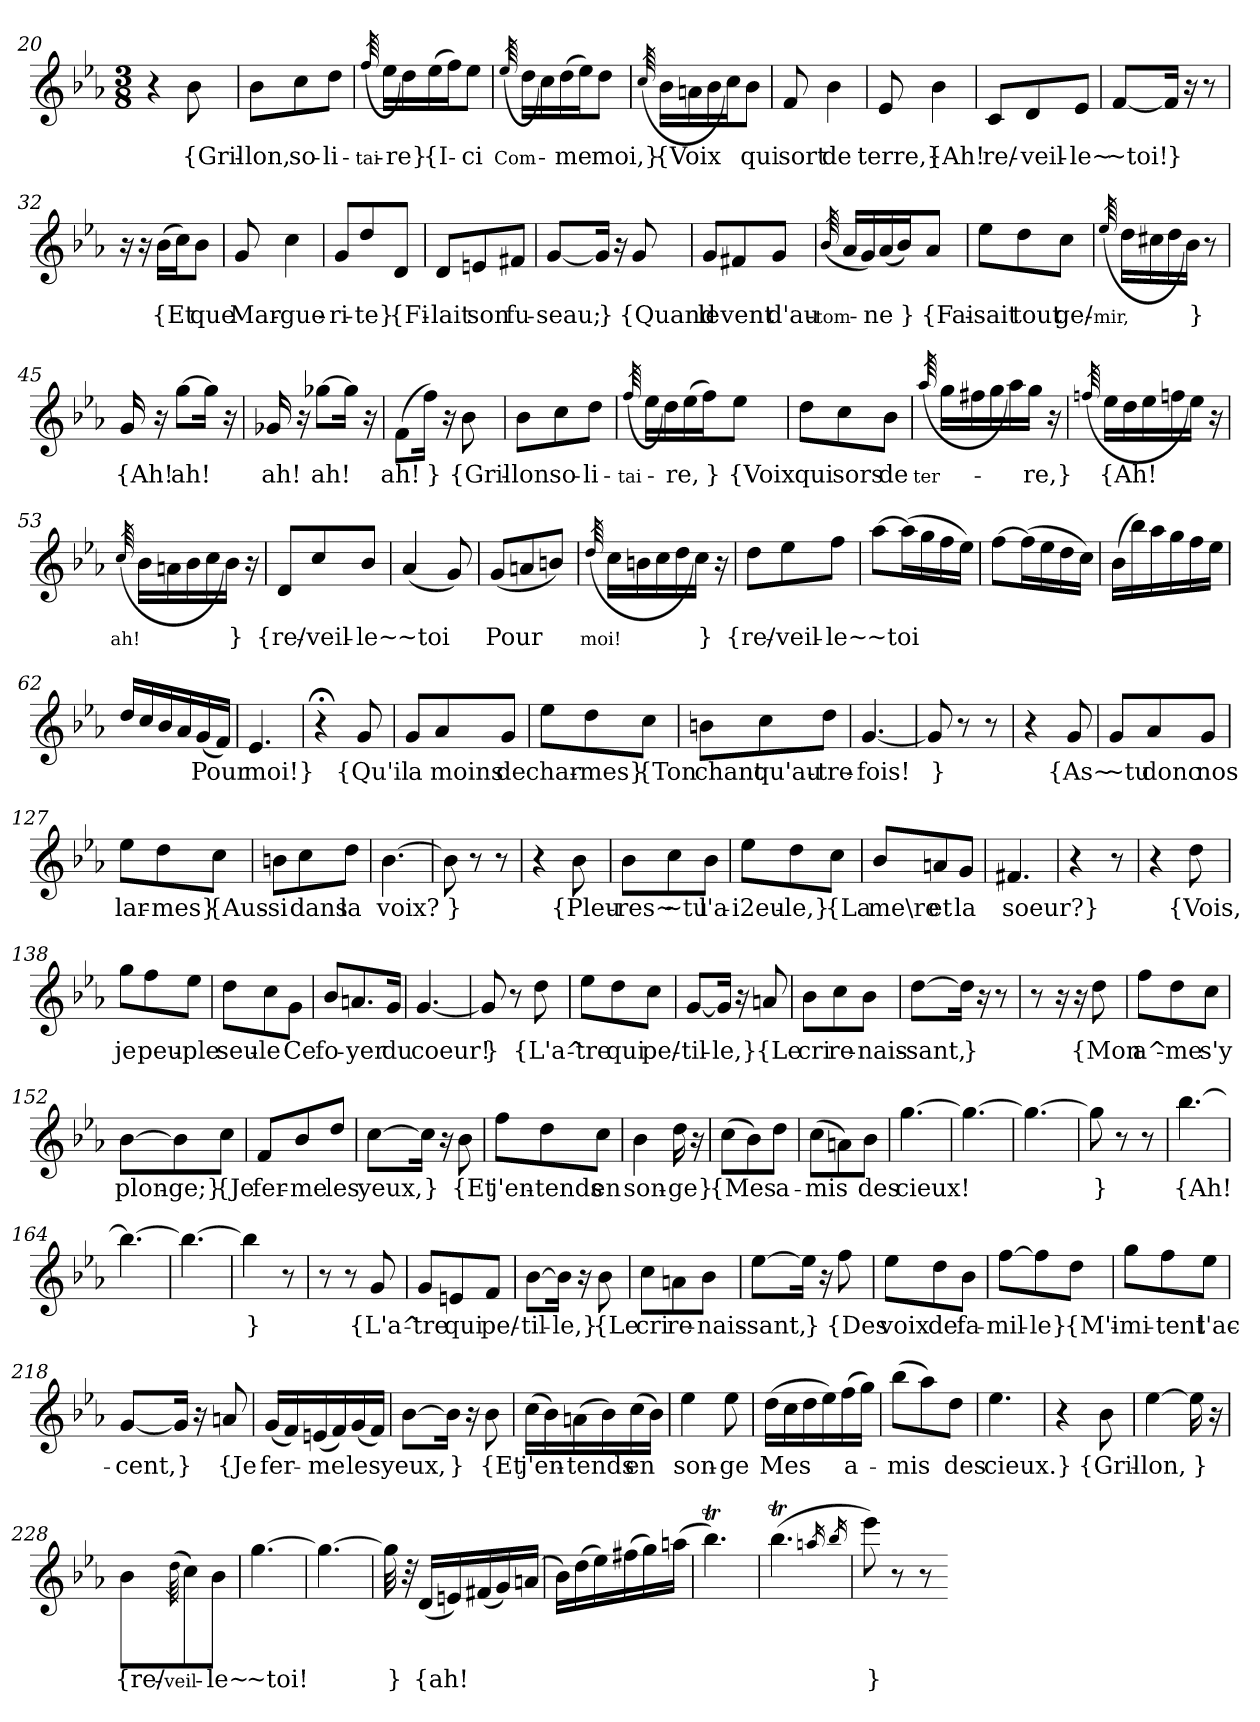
**kern	**text
*part1	*part1
*staff1	*staff1
*clefG2	*
*k[b-e-a-]	*
*M3/8	*
=20	=20
4r	.
8b-	{Gril-
=21	=21
8b-\L	-lon,
8cc\	so-
8dd\J	-li-
=22	=22
(64qff	-tai-
16ee-\LL	.
16dd\)	-re}
(16ee-\	{I-
16ff\J)	.
8ee-\J	-ci
=23	=23
(64qee-	Com-
16dd\LL	.
16cc\)	.
(16dd\	-me
16ee-\J)	.
8dd\J	moi,}
=24	=24
(64qcc	.
16b-\LL	{Voix
16an\	.
16b-\	.
16cc\J)	.
8b-\J	qui
=25	=25
8f	sort
4b-	de
=26	=26
8e-	terre,}
4b-	{Ah!
=27	=27
8c/L	re/-
8d/	-veil-
8e-/J	-le~
=28	=28
[8f/L	~toi!
16f/Jk]	}
16r	.
8r	.
=32	=32
16r	.
16r	.
(16b-\LL	{Et
16cc\J)	.
8b-\J	que
=33	=33
8g	Mar-
4cc	-gue-
=34	=34
8g/L	-ri-
8dd/	-te}
8d/J	{Fi-
=35	=35
8d/L	-lait
8en/	son
8f#X/J	fu-
=36	=36
[8g/L	-seau;
16g/Jk]	}
16r	.
8g	{Quand
=37	=37
8g/L	le
8f#X/	vent
8g/J	d'au-
=38	=38
(64qb-	-tom-
16a-/LL	.
16g/)	.
(16a-/	-ne
16b-/J)	}
8a-/J	{Fai-
=39	=39
8ee-\L	-sait
8dd\	tout
8cc\J	ge/-
=40	=40
(64qee-	-mir,
16dd\LL	.
16cc#X\	.
16dd\	.
16b-\JJ)	}
8r	.
=45	=45
16g	{Ah!
16r	.
[8gg\L	ah!
16gg\Jk]	.
16r	.
=46	=46
16g-X	ah!
16r	.
[8gg-X\L	ah!
16gg-\Jk]	.
16r	.
=47	=47
(8f\L	ah!
16ff\Jk)	}
16r	.
8b-	{Gril-
=48	=48
8b-\L	-lon
8cc\	so-
8dd\J	-li-
=49	=49
(64qff	-tai-
16ee-\LL	.
16dd\)	.
(16ee-\	-re,
16ff\J)	}
8ee-\J	{Voix
=50	=50
8dd\L	qui
8cc\	sors
8b-\J	de
=51	=51
(64qaa-	ter-
16gg\LL	.
16ff#X\	.
16gg\	.
16aa-\)	.
16gg\JJ	-re,}
16r	.
=52	=52
(64qffn	.
16ee-\LL	{Ah!
16dd\	.
16ee-\	.
16ffn\	.
16ee-\JJ)	.
16r	.
=53	=53
(64qcc	ah!
16b-\LL	.
16an\	.
16b-\	.
16cc\	.
16b-\JJ)	}
16r	.
=54	=54
8d/L	{re/-
8cc/	-veil-
8b-/J	-le~
=55	=55
(4a-	~toi
8g)	.
=56	=56
(8g/L	Pour
8an/	.
8bn/J)	.
=57	=57
(64qdd	moi!
16cc\LL	.
16bn\	.
16cc\	.
16dd\	.
16cc\JJ)	}
16r	.
=58	=58
8dd\L	{re/-
8ee-\	-veil-
8ff\J	-le~
=59	=59
[8aa-\L	~toi
(16aa-\L]	.
16gg\	.
16ff\	.
16ee-\JJ)	.
=60	=60
[8ff\L	.
(16ff\L]	.
16ee-\	.
16dd\	.
16cc\JJ)	.
=61	=61
(16b-\LL	.
16bb-\)	.
16aa-\	.
16gg\	.
16ff\	.
16ee-\JJ	.
=62	=62
16dd/LL	.
16cc/	.
16b-/	.
16a-/	.
(16g/	Pour
16f/JJ)	.
=63	=63
4.e-	moi!}
=119	=119
4r;<	.
8g	{Qu'il
=120	=120
8g/L	a
8a-/	moins
8g/J	de
=121	=121
8ee-\L	char-
8dd\	-mes}
8cc\J	{Ton
=122	=122
8bn\L	chant
8cc\	qu'au-
8dd\J	-tre-
=123	=123
[4.g	-fois!
=124	=124
8g]	}
8r	.
8r	.
=125	=125
4r	.
8g	{As~
=126	=126
8g/L	~tu
8a-/	donc
8g/J	nos
=127	=127
8ee-\L	lar-
8dd\	-mes}
8cc\J	{Aus-
=128	=128
8bn\L	-si
8cc\	dans
8dd\J	la
=129	=129
[4.b-	voix?
=130	=130
8b-]	}
8r	.
8r	.
=131	=131
4r	.
8b-	{Pleu-
=132	=132
8b-\L	-res~
8cc\	~tu
8b-\J	l'a-
=133	=133
8ee-\L	-i2eu-
8dd\	-le,}
8cc\J	{La
=134	=134
8b-/L	me\re
8an/	et
8g/J	la
=135	=135
4.f#X	soeur?}
=136	=136
4r	.
8r	.
=137	=137
4r	.
8dd	{Vois,
=138	=138
8gg\L	je
8ff\	peu-
8ee-\J	-ple
=139	=139
8dd\L	seu-
8cc\	-le
8g\J	Ce
=140	=140
8b-/L	fo-
8.an/	-yer
16g/Jk	du
=141	=141
[4.g	coeur!
=142	=142
8g]	}
8r	.
8dd	{L'a^-
=143	=143
8ee-\L	-tre
8dd\	qui
8cc\J	pe/-
=144	=144
[8g/L	-til-
16g/Jk]	-le,}
16r	.
8an	{Le
=145	=145
8b-\L	cri
8cc\	re-
8b-\J	-nais-
=146	=146
[8dd\L	-sant,
16dd\Jk]	}
16r	.
8r	.
=150	=150
8r	.
16r	.
16r	.
8dd	{Mon
=151	=151
8ff\L	a^-
8dd\	-me
8cc\J	s'y
=152	=152
[8b-\L	plon-
8b-\]	-ge;}
8cc\J	{Je
=153	=153
8f/L	fer-
8b-/	-me
8dd/J	les
=154	=154
[8cc\L	yeux,
16cc\Jk]	}
16r	.
8b-	{Et
=155	=155
8ff\L	j'en-
8dd\	-tends
8cc\J	en
=156	=156
4b-	son-
16dd	-ge}
16r	.
=157	=157
(8cc\L	{Mes
8b-\)	.
8dd\J	a-
=158	=158
(8cc\L	-mis
8an\)	.
8b-\J	des
=159	=159
[4.gg	cieux!
=160	=160
4.gg_	.
=161	=161
4.gg_	.
=162	=162
8gg]	}
8r	.
8r	.
=163	=163
[4.bb-	{Ah!
=164	=164
4.bb-_	.
=165	=165
4.bb-_	.
=166	=166
4bb-]	}
8r	.
=210	=210
8r	.
8r	.
8g	{L'a^-
=211	=211
8g/L	-tre
8en/	qui
8f/J	pe/-
=212	=212
[8b-\L	-til-
16b-\Jk]	-le,}
16r	.
8b-	{Le
=213	=213
8cc\L	cri
8an\	re-
8b-\J	-nais-
=214	=214
[8ee-\L	sant,
16ee-\Jk]	}
16r	.
8ff	{Des
=215	=215
8ee-\L	voix
8dd\	de
8b-\J	fa-
=216	=216
[8ff\L	-mil-
8ff\]	-le}
8dd\J	{M'i-
=217	=217
8gg\L	-mi-
8ff\	-tent
8ee-\J	l'ac-
=218	=218
[8g/L	-cent,
16g/Jk]	}
16r	.
8an	{Je
=219	=219
(16g/LL	fer-
16f/)	.
(16en/	-me
16f/)	.
(16g/	les
16f/JJ)	.
=220	=220
[8b-\L	yeux,
16b-\Jk]	}
16r	.
8b-	{Et
=221	=221
(16cc\LL	j'en-
16b-\)	.
(16an\	-tends
16b-\)	.
(16cc\	en
16b-\JJ)	.
=222	=222
4ee-	son-
8ee-	-ge
=223	=223
(16dd\LL	Mes
16cc\	.
16dd\	.
16ee-\)	.
(16ff\	a-
16gg\JJ)	.
=224	=224
(8bb-\L	-mis
8aa-\)	.
8dd\J	des
=225	=225
4.ee-	cieux.}
=226	=226
4r	.
8b-	{Gril-
=227	=227
[4ee-	-lon,
16ee-]	}
16r	.
=228	=228
8b-\L	{re/-
(64qdd\	-veil-
8cc\)	.
8b-\J	-le~
=229	=229
[4.gg	~toi!
=230	=230
4.gg_	.
=231	=231
32gg]	}
32r	.
(16d/LL	{ah!
16en/)	.
(16f#X/	.
16g/)	.
(16an/JJ	.
=232	=232
16b-\LL)	.
(16dd\	.
16ee-\)	.
(16ff#X\	.
16gg\)	.
(16aan\JJ	.
=233	=233
4.bb-T)	.
=234	=234
(4.bb-T	.
16qaan	.
16qbb-	.
=235	=235
8eee-)	}
8r	.
8r	.
=-	=-
*-	*-
